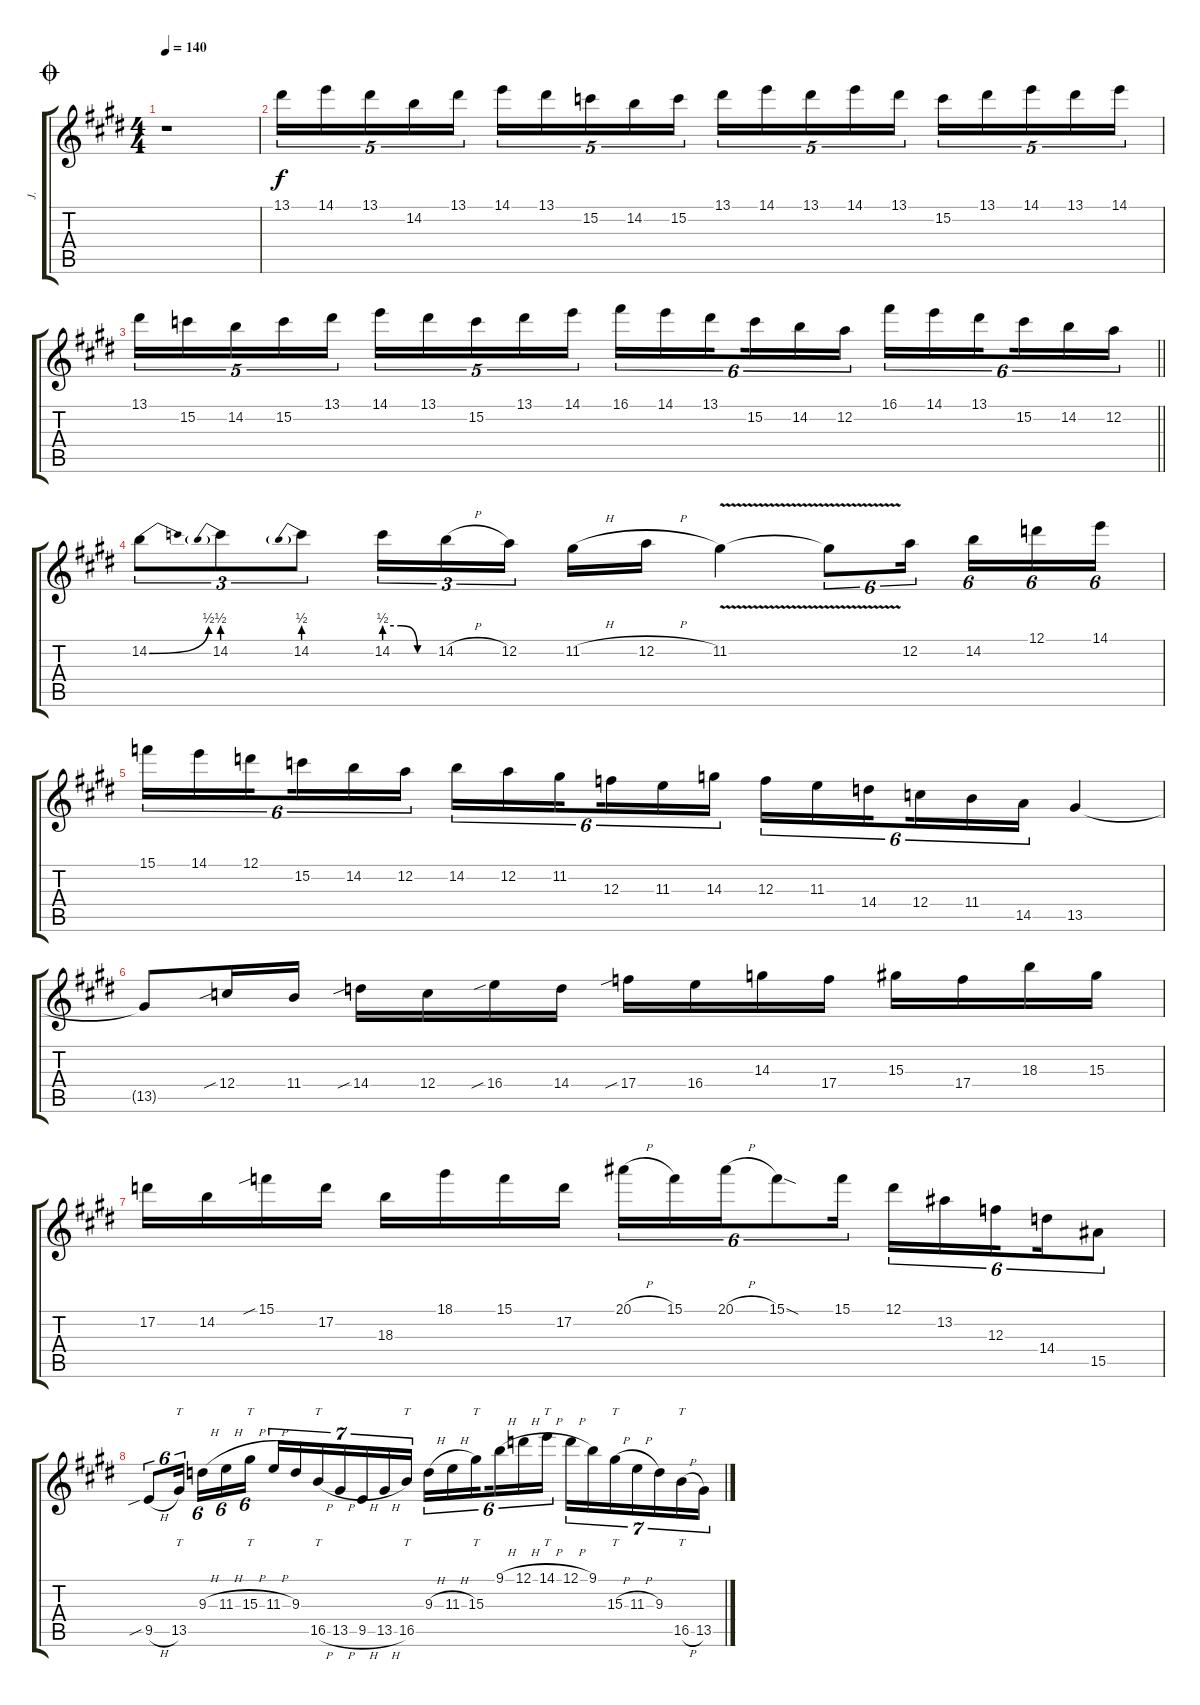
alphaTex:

\track ("J." "J.") {instrument overdrivenguitar}
\staff {score tabs}
\tuning (D4 A3 F3 C3 G2 D2) {hide}
\ts (4 4)
\jump coda
\tempo 140
\clef g2
\ks e
r.1{dy f} |
13.1.16{tu (5 4)} 14.1.16{tu (5 4)} 13.1.16{tu (5 4)} 14.2.16{tu (5 4)} 13.1.16{tu (5 4)} 14.1.16{tu (5 4)} 13.1.16{tu (5 4)} 15.2.16{tu (5 4)} 14.2.16{tu (5 4)} 15.2.16{tu (5 4)} 13.1.16{tu (5 4)} 14.1.16{tu (5 4)} 13.1.16{tu (5 4)} 14.1.16{tu (5 4)} 13.1.16{tu (5 4)} 15.2.16{tu (5 4)} 13.1.16{tu (5 4)} 14.1.16{tu (5 4)} 13.1.16{tu (5 4)} 14.1.16{tu (5 4)} |
\barLineRight lightlight
13.1.16{tu (5 4)} 15.2.16{tu (5 4)} 14.2.16{tu (5 4)} 15.2.16{tu (5 4)} 13.1.16{tu (5 4)} 14.1.16{tu (5 4)} 13.1.16{tu (5 4)} 15.2.16{tu (5 4)} 13.1.16{tu (5 4)} 14.1.16{tu (5 4)} 16.1.16{tu (6 4)} 14.1.16{tu (6 4)} 13.1.16{tu (6 4) beam splitsecondary} 15.2.16{tu (6 4)} 14.2.16{tu (6 4)} 12.2.16{tu (6 4)} 16.1.16{tu (6 4)} 14.1.16{tu (6 4)} 13.1.16{tu (6 4) beam splitsecondary} 15.2.16{tu (6 4)} 14.2.16{tu (6 4)} 12.2.16{tu (6 4)} |
14.2{be (bend 0 0 60 2)}.8{tu (3 2)} 14.2{be (prebend 0 2 60 2)}.8{tu (3 2)} 14.2{be (prebend 0 2 60 2)}.8{tu (3 2)} 14.2{be (custom 0 2 20 2 40 0 60 0)}.16{tu (3 2)} 14.2{h}.16{tu (3 2)} 12.2.16{tu (3 2) beam splitsecondary} 11.2{h}.16 12.2{h}.16 11.2{v}.4 11.2{v t}.8{tu (6 4)} 12.2.16{tu (6 4) beam splitsecondary} 14.2.16{tu (6 4)} 12.1.16{tu (6 4)} 14.1.16{tu (6 4)} |
15.1.16{tu (6 4)} 14.1.16{tu (6 4)} 12.1.16{tu (6 4) beam splitsecondary} 15.2.16{tu (6 4)} 14.2.16{tu (6 4)} 12.2.16{tu (6 4)} 14.2.16{tu (6 4)} 12.2.16{tu (6 4)} 11.2.16{tu (6 4) beam splitsecondary} 12.3.16{tu (6 4)} 11.3.16{tu (6 4)} 14.3.16{tu (6 4)} 12.3.16{tu (6 4)} 11.3.16{tu (6 4)} 14.4.16{tu (6 4) beam splitsecondary} 12.4.16{tu (6 4)} 11.4.16{tu (6 4)} 14.5.16{tu (6 4)} 13.5.4 |
13.5{t}.8 12.4{sib}.16 11.4.16 14.4{sib}.16 12.4.16 16.4{sib}.16 14.4.16 17.4{sib}.16 16.4.16 14.3.16 17.4.16 15.3.16 17.4.16 18.3.16 15.3.16 |
17.2.16 14.2.16 15.1{sib}.16 17.2.16 18.3.16 18.1.16 15.1.16 17.2.16 20.1{h}.16{tu (6 4)} 15.1.16{tu (6 4)} 20.1{h}.16{tu (6 4)} 15.1{sod}.8{tu (6 4)} 15.1.16{tu (6 4)} 12.1.16{tu (6 4)} 13.2.16{tu (6 4)} 12.3.16{tu (6 4) beam splitsecondary} 14.4.16{tu (6 4)} 15.5.8{tu (6 4)} |
9.5{sib h}.8{tu (6 4)} 13.5.16{tt tu (6 4) beam splitsecondary} 9.3{h}.16{tu (6 4)} 11.3{h}.16{tu (6 4)} 15.3{h}.16{tt tu (6 4)} 11.3{h}.16{tu (7 4)} 9.3.16{tu (7 4)} 16.5{h}.16{tt tu (7 4)} 13.5{h}.16{tu (7 4)} 9.5{h}.16{tu (7 4)} 13.5{h}.16{tu (7 4)} 16.5.16{tt tu (7 4)} 9.3{h}.16{tu (6 4)} 11.3{h}.16{tu (6 4)} 15.3.16{tt tu (6 4) beam splitsecondary} 9.1{h}.16{tu (6 4)} 12.1{h}.16{tu (6 4)} 14.1{h}.16{tt tu (6 4)} 12.1{h}.16{tu (7 4)} 9.1.16{tu (7 4)} 15.3{h}.16{tt tu (7 4)} 11.3{h}.16{tu (7 4)} 9.3.16{tu (7 4)} 16.5{h}.16{tt tu (7 4)} 13.5.16{tu (7 4)}
